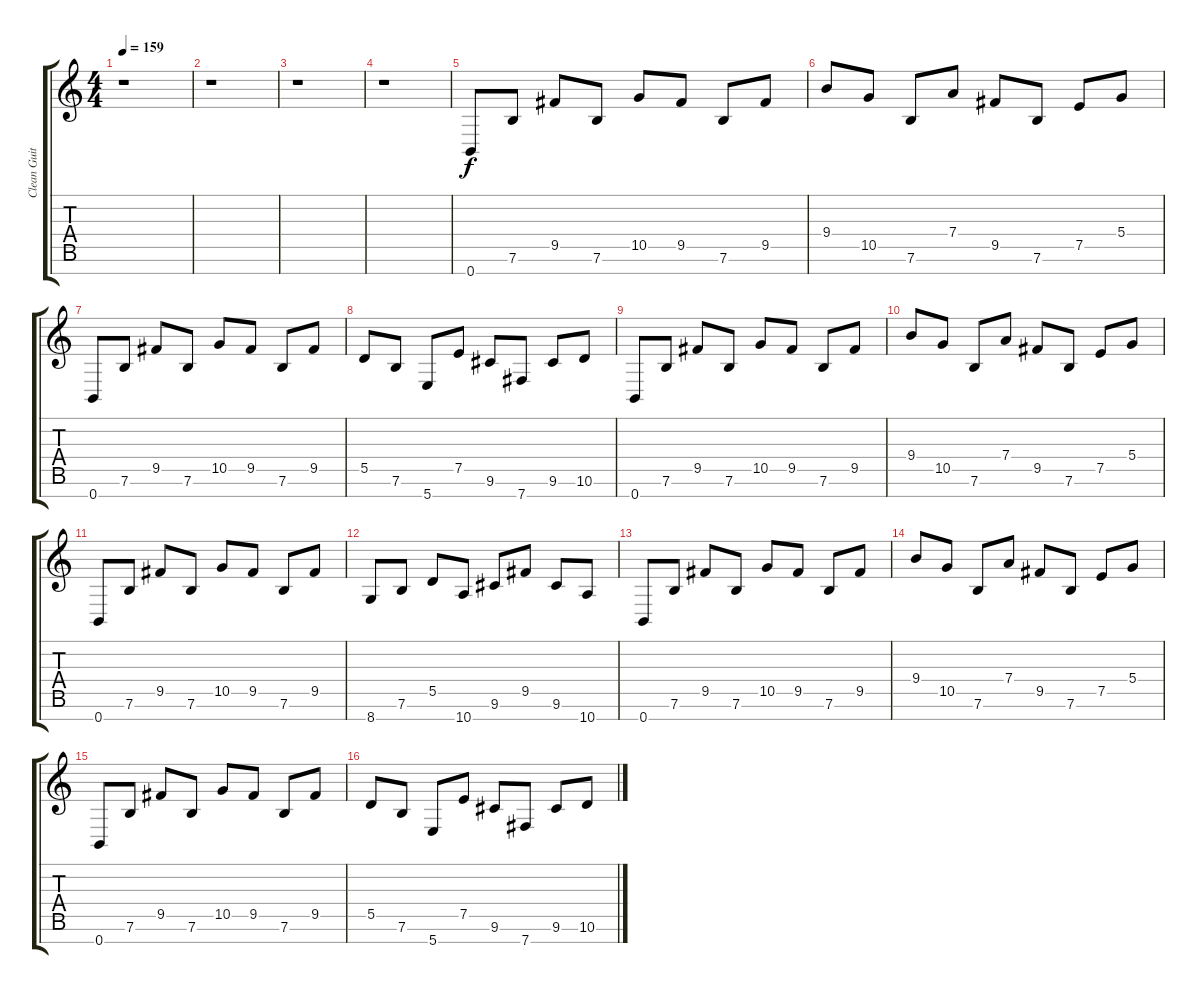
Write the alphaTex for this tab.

\track ("Clean Guitar" "Clean Guit") {instrument electricguitarjazz}
\staff {score tabs}
\tuning (E4 B3 G3 D3 A2 E2 B1) {hide}
\ts (4 4)
\tempo 159
\clef g2
\ks c
r.1{dy f} |
r.1 |
r.1 |
r.1 |
0.7.8 7.6.8 9.5.8 7.6.8 10.5.8 9.5.8 7.6.8 9.5.8 |
9.4.8 10.5.8 7.6.8 7.4.8 9.5.8 7.6.8 7.5.8 5.4.8 |
0.7.8 7.6.8 9.5.8 7.6.8 10.5.8 9.5.8 7.6.8 9.5.8 |
5.5.8 7.6.8 5.7.8 7.5.8 9.6.8 7.7.8 9.6.8 10.6.8 |
0.7.8 7.6.8 9.5.8 7.6.8 10.5.8 9.5.8 7.6.8 9.5.8 |
9.4.8 10.5.8 7.6.8 7.4.8 9.5.8 7.6.8 7.5.8 5.4.8 |
0.7.8 7.6.8 9.5.8 7.6.8 10.5.8 9.5.8 7.6.8 9.5.8 |
8.7.8 7.6.8 5.5.8 10.7.8 9.6.8 9.5.8 9.6.8 10.7.8 |
0.7.8 7.6.8 9.5.8 7.6.8 10.5.8 9.5.8 7.6.8 9.5.8 |
9.4.8 10.5.8 7.6.8 7.4.8 9.5.8 7.6.8 7.5.8 5.4.8 |
0.7.8 7.6.8 9.5.8 7.6.8 10.5.8 9.5.8 7.6.8 9.5.8 |
5.5.8 7.6.8 5.7.8 7.5.8 9.6.8 7.7.8 9.6.8 10.6.8
